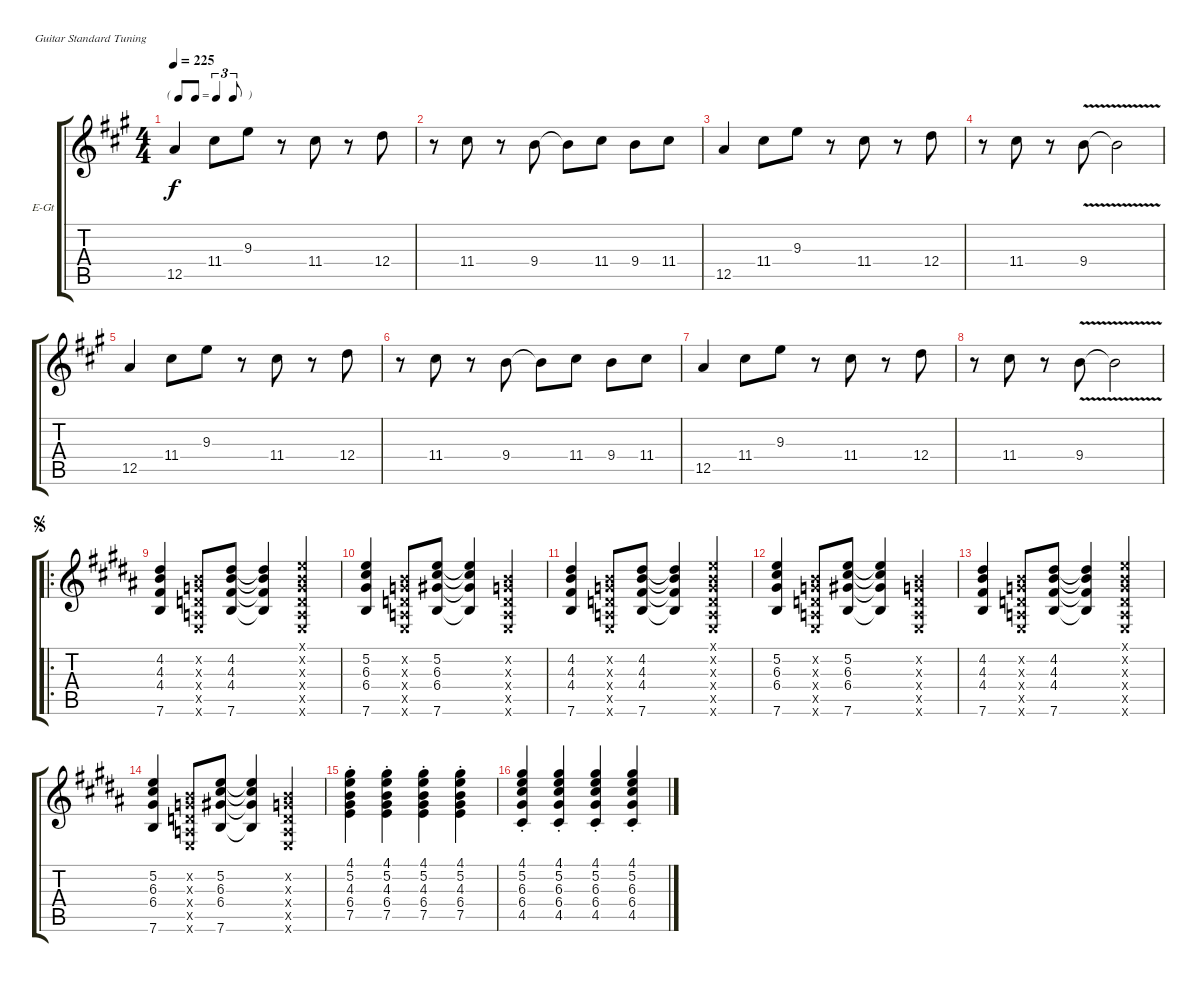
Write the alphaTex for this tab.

\defaultSystemsLayout 4
\bracketExtendMode groupsimilarinstruments
\firstSystemTrackNameOrientation horizontal
\otherSystemsTrackNameOrientation horizontal
\track ("Electric Guitar (Clean)" "E-Gt") {instrument electricguitarclean}
\staff {score tabs}
\tuning (E4 B3 G3 D3 A2 E2)
\ts (4 4)
\tf triplet8th
\tempo 225
\clef g2
\ks a
12.5.4{dy f instrument electricguitarclean} 11.4.8 9.3.8 r.8 11.4.8 r.8 12.4.8 |
r.8 11.4.8 r.8 9.4.8 9.4{t}.8 11.4.8 9.4.8 11.4.8 |
12.5.4 11.4.8 9.3.8 r.8 11.4.8 r.8 12.4.8 |
r.8 11.4.8 r.8 9.4{v}.8 9.4{v t}.2 |
12.5.4 11.4.8 9.3.8 r.8 11.4.8 r.8 12.4.8 |
r.8 11.4.8 r.8 9.4.8 9.4{t}.8 11.4.8 9.4.8 11.4.8 |
12.5.4 11.4.8 9.3.8 r.8 11.4.8 r.8 12.4.8 |
r.8 11.4.8 r.8 9.4{v}.8 9.4{v t}.2 |
\ro
\jump segno
\ks b
(7.6 4.4 4.3 4.2).4 (0.2{x} 0.3{x} 0.4{x} 0.5{x} 0.6{x}).8 (7.6 4.4 4.3 4.2).8 (4.2{t} 4.3{t} 4.4{t} 7.6{t}).4 (0.6{x} 0.5{x} 0.4{x} 0.3{x} 0.2{x} 0.1{x}).4 |
(7.6 5.2 6.3 6.4).4 (0.2{x} 0.3{x} 0.4{x} 0.5{x} 0.6{x}).8 (7.6 5.2 6.3 6.4).8 (7.6{t} 5.2{t} 6.3{t} 6.4{t}).4 (0.2{x} 0.3{x} 0.4{x} 0.5{x} 0.6{x}).4 |
(7.6 4.4 4.3 4.2).4 (0.2{x} 0.3{x} 0.4{x} 0.5{x} 0.6{x}).8 (7.6 4.4 4.3 4.2).8 (4.2{t} 4.3{t} 4.4{t} 7.6{t}).4 (0.6{x} 0.5{x} 0.4{x} 0.3{x} 0.2{x} 0.1{x}).4 |
(7.6 5.2 6.3 6.4).4 (0.2{x} 0.3{x} 0.4{x} 0.5{x} 0.6{x}).8 (7.6 5.2 6.3 6.4).8 (7.6{t} 5.2{t} 6.3{t} 6.4{t}).4 (0.2{x} 0.3{x} 0.4{x} 0.5{x} 0.6{x}).4 |
(7.6 4.4 4.3 4.2).4 (0.2{x} 0.3{x} 0.4{x} 0.5{x} 0.6{x}).8 (7.6 4.4 4.3 4.2).8 (4.2{t} 4.3{t} 4.4{t} 7.6{t}).4 (0.6{x} 0.5{x} 0.4{x} 0.3{x} 0.2{x} 0.1{x}).4 |
(7.6 5.2 6.3 6.4).4 (0.2{x} 0.3{x} 0.4{x} 0.5{x} 0.6{x}).8 (7.6 5.2 6.3 6.4).8 (7.6{t} 5.2{t} 6.3{t} 6.4{t}).4 (0.2{x} 0.3{x} 0.4{x} 0.5{x} 0.6{x}).4 |
(7.5{st} 6.4{st} 4.3{st} 5.2{st} 4.1{st}).4 (7.5{st} 6.4{st} 4.3{st} 5.2{st} 4.1{st}).4 (7.5{st} 6.4{st} 4.3{st} 5.2{st} 4.1{st}).4 (7.5{st} 6.4{st} 4.3{st} 5.2{st} 4.1{st}).4 |
(4.5{st} 6.4{st} 6.3{st} 5.2{st} 4.1{st}).4 (4.5{st} 6.4{st} 6.3{st} 5.2{st} 4.1{st}).4 (4.5{st} 6.4{st} 6.3{st} 5.2{st} 4.1{st}).4 (4.5{st} 6.4{st} 6.3{st} 5.2{st} 4.1{st}).4
